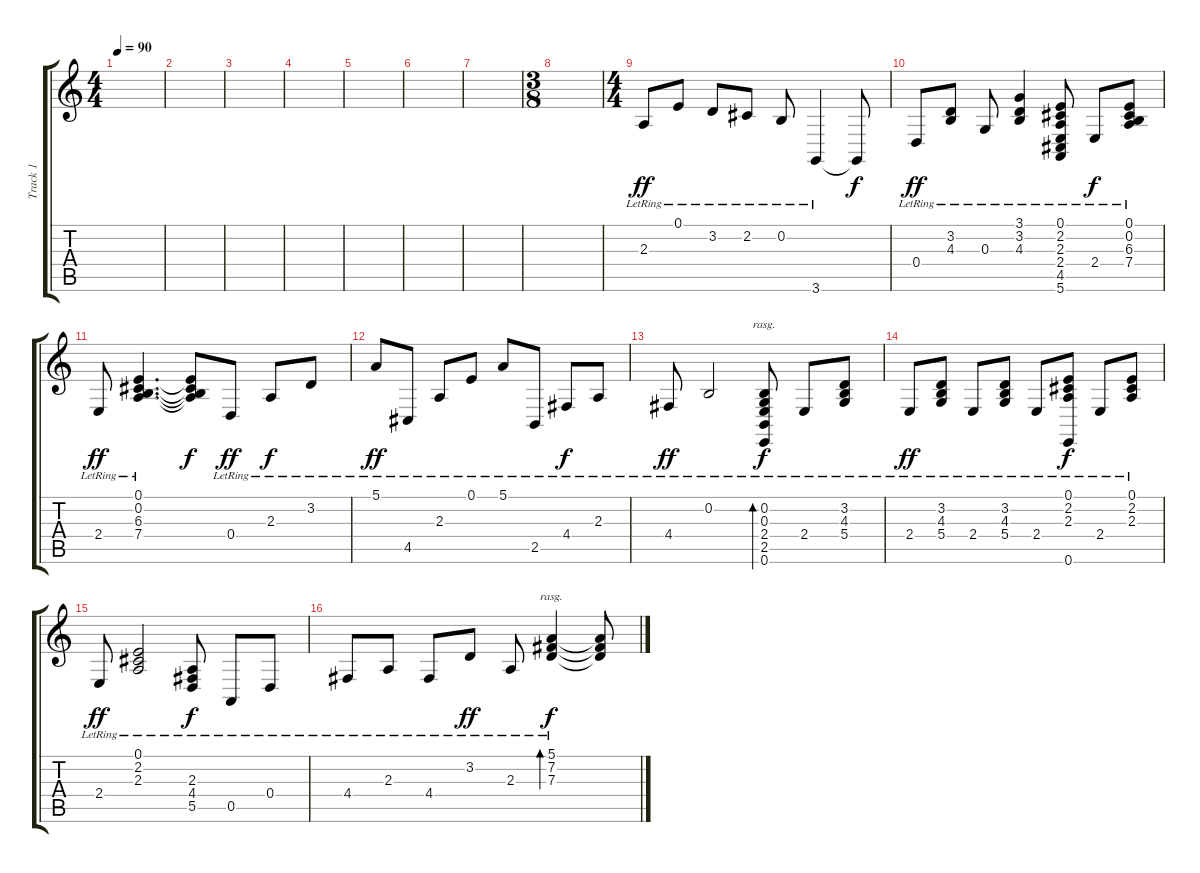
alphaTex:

\track ("Track 1" "Track 1") {instrument acousticgrandpiano}
\staff {score tabs}
\tuning (E4 B3 G3 D3 A2 E2) {hide}
\ts (4 4)
\tempo 90
\clef g2
\ks c
|
|
|
|
|
|
|
\ts (3 8)
|
\ts (4 4)
2.3{lr}.8{dy ff} 0.1{lr}.8 3.2{lr}.8 2.2{lr}.8 0.2{lr}.8 3.6{lr}.4 3.6{t}.8{dy f} |
0.4{lr}.8{dy ff} (3.2{lr} 4.3{lr}).8 0.3{lr}.8 (3.1{lr} 3.2{lr} 4.3{lr}).4 (0.1{lr} 2.2{lr} 2.3{lr} 2.4{lr} 4.5{lr} 5.6{lr}).8 2.4{lr}.8{dy f} (0.1{lr} 0.2{lr} 6.3{lr} 7.4{lr}).8 |
2.4{lr}.8{dy ff} (0.1{lr} 0.2{lr} 6.3{lr} 7.4{lr}).4{d} (0.1{t} 0.2{t} 6.3{t} 7.4{t}).8{dy f} 0.4{lr}.8{dy ff} 2.3{lr}.8{dy f} 3.2{lr}.8 |
5.1{lr}.8{dy ff} 4.5{lr}.8 2.3{lr}.8 0.1{lr}.8 5.1{lr}.8 2.5{lr}.8 4.4{lr}.8{dy f} 2.3{lr}.8 |
4.4{lr}.8{dy ff} 0.2{lr}.2 (0.2{lr} 0.3{lr} 2.4{lr} 2.5{lr} 0.6{lr}).8{bd 120 rasg ii dy f} 2.4{lr}.8 (3.2{lr} 4.3{lr} 5.4{lr}).8 |
2.4{lr}.8{dy ff} (3.2{lr} 4.3{lr} 5.4{lr}).8 2.4{lr}.8 (3.2{lr} 4.3{lr} 5.4{lr}).8 2.4{lr}.8 (0.1{lr} 2.2{lr} 2.3{lr} 0.6{lr}).8{dy f} 2.4{lr}.8 (0.1{lr} 2.2{lr} 2.3{lr}).8 |
2.4{lr}.8{dy ff} (0.1{lr} 2.2{lr} 2.3{lr}).2 (2.3{lr} 4.4{lr} 5.5{lr}).8{dy f} 0.5{lr}.8 0.4{lr}.8 |
4.4{lr}.8 2.3{lr}.8 4.4{lr}.8 3.2{lr}.8{dy ff} 2.3{lr}.8 (5.1{lr} 7.2{lr} 7.3{lr}).4{bd 120 rasg ii dy f} (5.1{t} 7.2{t} 7.3{t}).8
